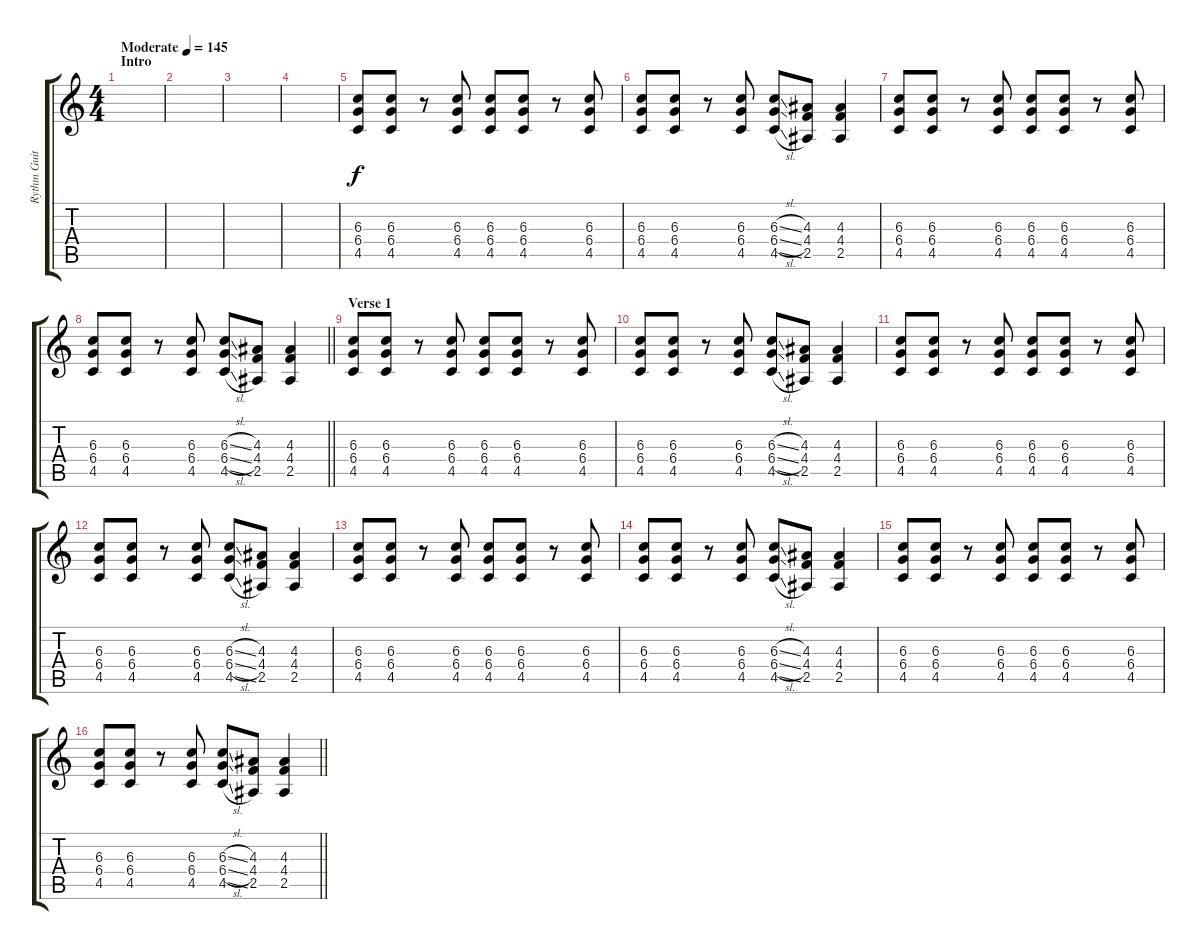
\track ("Rythm Guitar (Yael)" "Rythm Guit") {instrument distortionguitar}
\staff {score tabs}
\tuning (Eb4 Bb3 Gb3 Db3 Ab2 Eb2) {hide}
\ts (4 4)
\section ("" "Intro")
\tempo (145 "Moderate")
\clef g2
\ks c
|
|
|
|
(6.3 6.4 4.5).8 (6.3 6.4 4.5).8 r.8 (6.3 6.4 4.5).8 (6.3 6.4 4.5).8 (6.3 6.4 4.5).8 r.8 (6.3 6.4 4.5).8 |
(6.3 6.4 4.5).8 (6.3 6.4 4.5).8 r.8 (6.3 6.4 4.5).8 (6.3{sl} 6.4{sl} 4.5{sl}).8 (4.3 4.4 2.5).8 (4.3 4.4 2.5).4 |
(6.3 6.4 4.5).8 (6.3 6.4 4.5).8 r.8 (6.3 6.4 4.5).8 (6.3 6.4 4.5).8 (6.3 6.4 4.5).8 r.8 (6.3 6.4 4.5).8 |
\barLineRight lightlight
(6.3 6.4 4.5).8 (6.3 6.4 4.5).8 r.8 (6.3 6.4 4.5).8 (6.3{sl} 6.4{sl} 4.5{sl}).8 (4.3 4.4 2.5).8 (4.3 4.4 2.5).4 |
\section ("" "Verse 1")
(6.3 6.4 4.5).8 (6.3 6.4 4.5).8 r.8 (6.3 6.4 4.5).8 (6.3 6.4 4.5).8 (6.3 6.4 4.5).8 r.8 (6.3 6.4 4.5).8 |
(6.3 6.4 4.5).8 (6.3 6.4 4.5).8 r.8 (6.3 6.4 4.5).8 (6.3{sl} 6.4{sl} 4.5{sl}).8 (4.3 4.4 2.5).8 (4.3 4.4 2.5).4 |
(6.3 6.4 4.5).8 (6.3 6.4 4.5).8 r.8 (6.3 6.4 4.5).8 (6.3 6.4 4.5).8 (6.3 6.4 4.5).8 r.8 (6.3 6.4 4.5).8 |
(6.3 6.4 4.5).8 (6.3 6.4 4.5).8 r.8 (6.3 6.4 4.5).8 (6.3{sl} 6.4{sl} 4.5{sl}).8 (4.3 4.4 2.5).8 (4.3 4.4 2.5).4 |
(6.3 6.4 4.5).8 (6.3 6.4 4.5).8 r.8 (6.3 6.4 4.5).8 (6.3 6.4 4.5).8 (6.3 6.4 4.5).8 r.8 (6.3 6.4 4.5).8 |
(6.3 6.4 4.5).8 (6.3 6.4 4.5).8 r.8 (6.3 6.4 4.5).8 (6.3{sl} 6.4{sl} 4.5{sl}).8 (4.3 4.4 2.5).8 (4.3 4.4 2.5).4 |
(6.3 6.4 4.5).8 (6.3 6.4 4.5).8 r.8 (6.3 6.4 4.5).8 (6.3 6.4 4.5).8 (6.3 6.4 4.5).8 r.8 (6.3 6.4 4.5).8 |
\barLineRight lightlight
(6.3 6.4 4.5).8 (6.3 6.4 4.5).8 r.8 (6.3 6.4 4.5).8 (6.3{sl} 6.4{sl} 4.5{sl}).8 (4.3 4.4 2.5).8 (4.3 4.4 2.5).4
